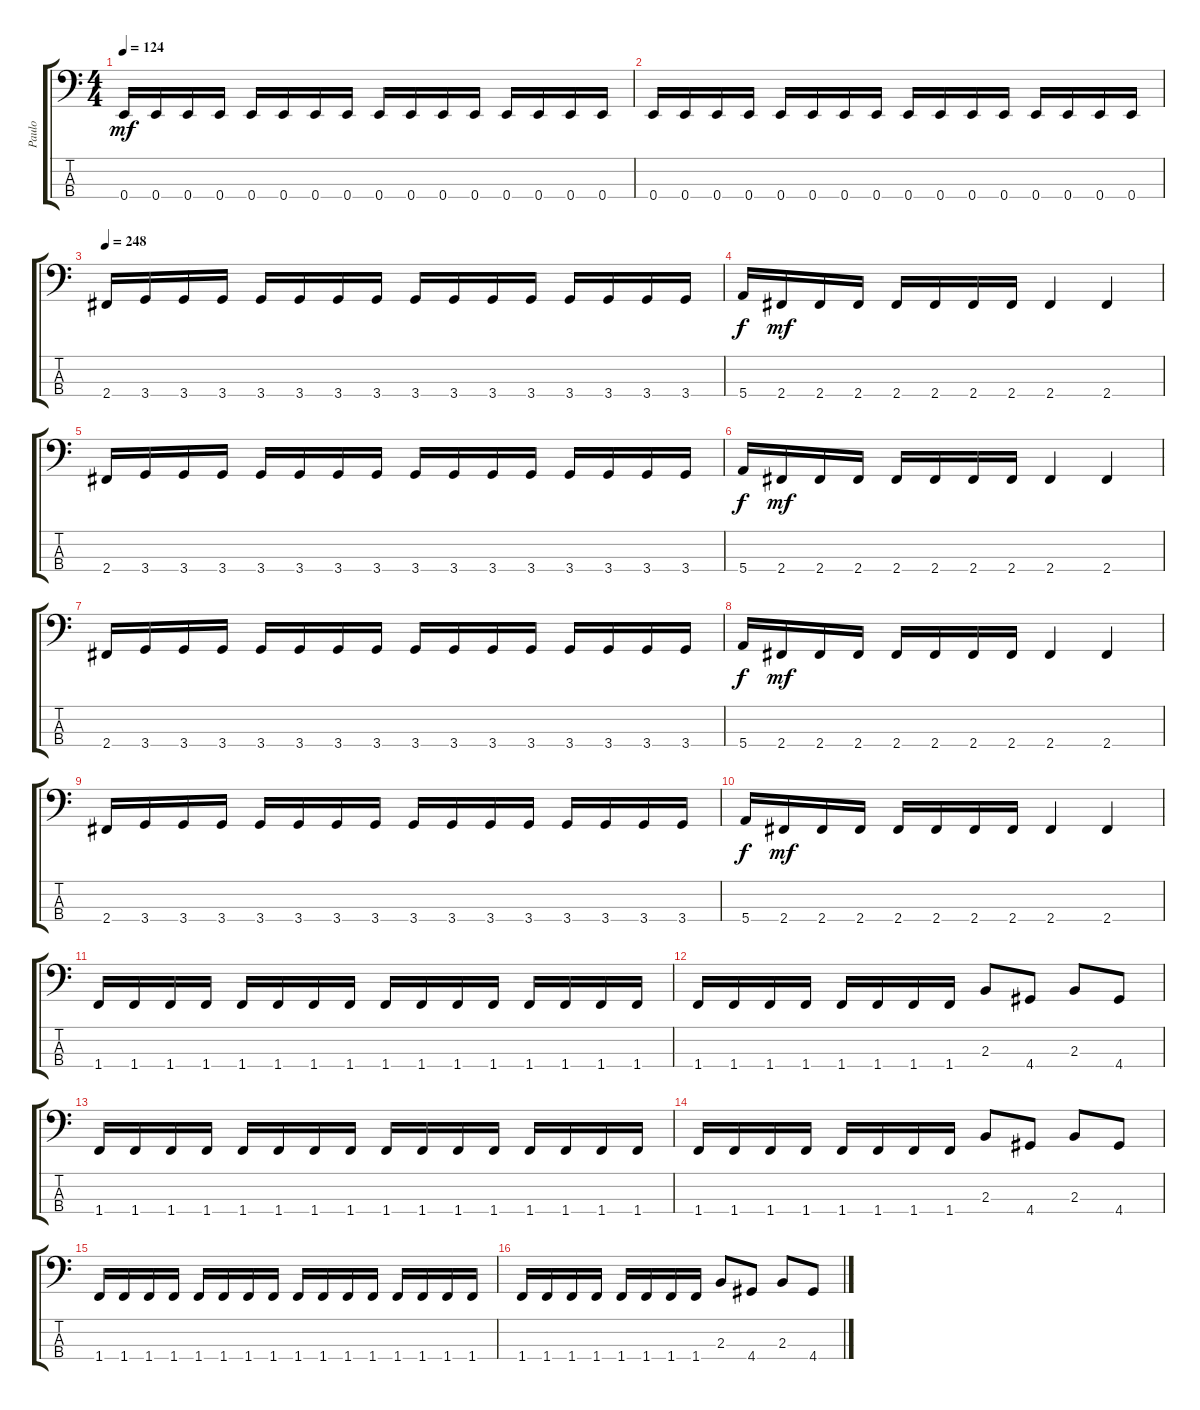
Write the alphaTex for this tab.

\track ("Paulo" "Paulo") {instrument electricbasspick}
\staff {score tabs}
\tuning (G2 D2 A1 E1) {hide}
\ts (4 4)
\tempo 124
\clef f4
\ks c
0.4.16{dy mf} 0.4.16 0.4.16 0.4.16 0.4.16 0.4.16 0.4.16 0.4.16 0.4.16 0.4.16 0.4.16 0.4.16 0.4.16 0.4.16 0.4.16 0.4.16 |
0.4.16 0.4.16 0.4.16 0.4.16 0.4.16 0.4.16 0.4.16 0.4.16 0.4.16 0.4.16 0.4.16 0.4.16 0.4.16 0.4.16 0.4.16 0.4.16 |
\tempo 248
2.4.16 3.4.16 3.4.16 3.4.16 3.4.16 3.4.16 3.4.16 3.4.16 3.4.16 3.4.16 3.4.16 3.4.16 3.4.16 3.4.16 3.4.16 3.4.16 |
5.4.16{dy f} 2.4.16{dy mf} 2.4.16 2.4.16 2.4.16 2.4.16 2.4.16 2.4.16 2.4.4 2.4.4 |
2.4.16 3.4.16 3.4.16 3.4.16 3.4.16 3.4.16 3.4.16 3.4.16 3.4.16 3.4.16 3.4.16 3.4.16 3.4.16 3.4.16 3.4.16 3.4.16 |
5.4.16{dy f} 2.4.16{dy mf} 2.4.16 2.4.16 2.4.16 2.4.16 2.4.16 2.4.16 2.4.4 2.4.4 |
2.4.16 3.4.16 3.4.16 3.4.16 3.4.16 3.4.16 3.4.16 3.4.16 3.4.16 3.4.16 3.4.16 3.4.16 3.4.16 3.4.16 3.4.16 3.4.16 |
5.4.16{dy f} 2.4.16{dy mf} 2.4.16 2.4.16 2.4.16 2.4.16 2.4.16 2.4.16 2.4.4 2.4.4 |
2.4.16 3.4.16 3.4.16 3.4.16 3.4.16 3.4.16 3.4.16 3.4.16 3.4.16 3.4.16 3.4.16 3.4.16 3.4.16 3.4.16 3.4.16 3.4.16 |
5.4.16{dy f} 2.4.16{dy mf} 2.4.16 2.4.16 2.4.16 2.4.16 2.4.16 2.4.16 2.4.4 2.4.4 |
1.4.16 1.4.16 1.4.16 1.4.16 1.4.16 1.4.16 1.4.16 1.4.16 1.4.16 1.4.16 1.4.16 1.4.16 1.4.16 1.4.16 1.4.16 1.4.16 |
1.4.16 1.4.16 1.4.16 1.4.16 1.4.16 1.4.16 1.4.16 1.4.16 2.3.8 4.4.8 2.3.8 4.4.8 |
1.4.16 1.4.16 1.4.16 1.4.16 1.4.16 1.4.16 1.4.16 1.4.16 1.4.16 1.4.16 1.4.16 1.4.16 1.4.16 1.4.16 1.4.16 1.4.16 |
1.4.16 1.4.16 1.4.16 1.4.16 1.4.16 1.4.16 1.4.16 1.4.16 2.3.8 4.4.8 2.3.8 4.4.8 |
1.4.16 1.4.16 1.4.16 1.4.16 1.4.16 1.4.16 1.4.16 1.4.16 1.4.16 1.4.16 1.4.16 1.4.16 1.4.16 1.4.16 1.4.16 1.4.16 |
1.4.16 1.4.16 1.4.16 1.4.16 1.4.16 1.4.16 1.4.16 1.4.16 2.3.8 4.4.8 2.3.8 4.4.8
